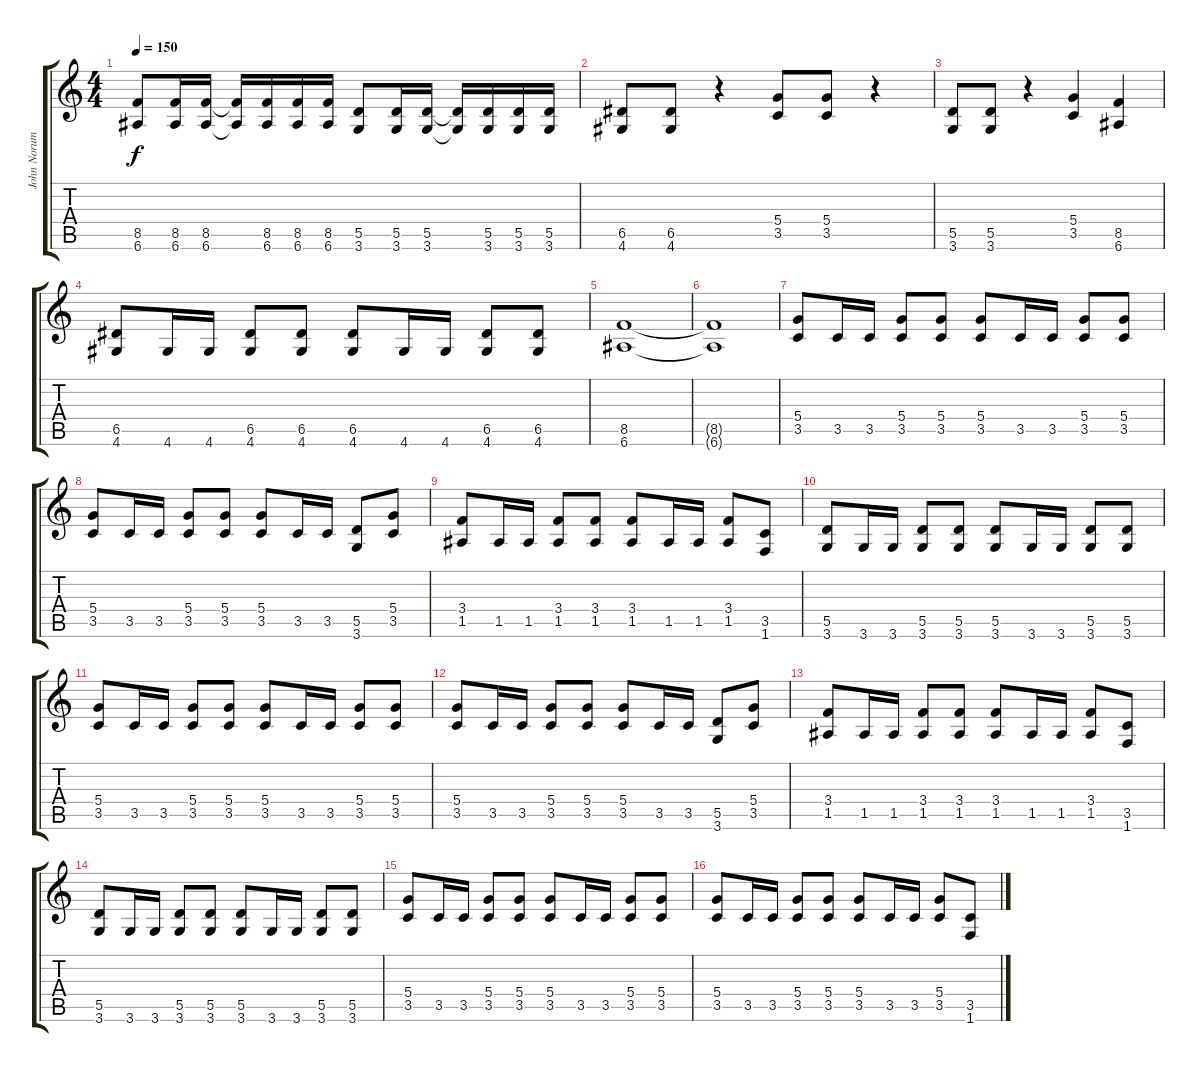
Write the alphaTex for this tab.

\track ("John Norum Rythm" "John Norum") {instrument distortionguitar}
\staff {score tabs}
\tuning (E4 B3 G3 D3 A2 E2) {hide}
\ts (4 4)
\tempo 150
\clef g2
\ks c
(8.5 6.6).8{dy f} (8.5 6.6).16 (8.5 6.6).16 (8.5{t} 6.6{t}).16 (8.5 6.6).16 (8.5 6.6).16 (8.5 6.6).16 (5.5 3.6).8 (5.5 3.6).16 (5.5 3.6).16 (5.5{t} 3.6{t}).16 (5.5 3.6).16 (5.5 3.6).16 (5.5 3.6).16 |
(6.5 4.6).8 (6.5 4.6).8 r.4 (5.4 3.5).8 (5.4 3.5).8 r.4 |
(5.5 3.6).8 (5.5 3.6).8 r.4 (5.4 3.5).4 (8.5 6.6).4 |
(6.5 4.6).8 4.6.16 4.6.16 (6.5 4.6).8 (6.5 4.6).8 (6.5 4.6).8 4.6.16 4.6.16 (6.5 4.6).8 (6.5 4.6).8 |
(8.5 6.6).1 |
(8.5{t} 6.6{t}).1 |
(5.4 3.5).8 3.5.16 3.5.16 (5.4 3.5).8 (5.4 3.5).8 (5.4 3.5).8 3.5.16 3.5.16 (5.4 3.5).8 (5.4 3.5).8 |
(5.4 3.5).8 3.5.16 3.5.16 (5.4 3.5).8 (5.4 3.5).8 (5.4 3.5).8 3.5.16 3.5.16 (5.5 3.6).8 (5.4 3.5).8 |
(3.4 1.5).8 1.5.16 1.5.16 (3.4 1.5).8 (3.4 1.5).8 (3.4 1.5).8 1.5.16 1.5.16 (3.4 1.5).8 (3.5 1.6).8 |
(5.5 3.6).8 3.6.16 3.6.16 (5.5 3.6).8 (5.5 3.6).8 (5.5 3.6).8 3.6.16 3.6.16 (5.5 3.6).8 (5.5 3.6).8 |
(5.4 3.5).8 3.5.16 3.5.16 (5.4 3.5).8 (5.4 3.5).8 (5.4 3.5).8 3.5.16 3.5.16 (5.4 3.5).8 (5.4 3.5).8 |
(5.4 3.5).8 3.5.16 3.5.16 (5.4 3.5).8 (5.4 3.5).8 (5.4 3.5).8 3.5.16 3.5.16 (5.5 3.6).8 (5.4 3.5).8 |
(3.4 1.5).8 1.5.16 1.5.16 (3.4 1.5).8 (3.4 1.5).8 (3.4 1.5).8 1.5.16 1.5.16 (3.4 1.5).8 (3.5 1.6).8 |
(5.5 3.6).8 3.6.16 3.6.16 (5.5 3.6).8 (5.5 3.6).8 (5.5 3.6).8 3.6.16 3.6.16 (5.5 3.6).8 (5.5 3.6).8 |
(5.4 3.5).8 3.5.16 3.5.16 (5.4 3.5).8 (5.4 3.5).8 (5.4 3.5).8 3.5.16 3.5.16 (5.4 3.5).8 (5.4 3.5).8 |
(5.4 3.5).8 3.5.16 3.5.16 (5.4 3.5).8 (5.4 3.5).8 (5.4 3.5).8 3.5.16 3.5.16 (5.4 3.5).8 (3.5 1.6).8
